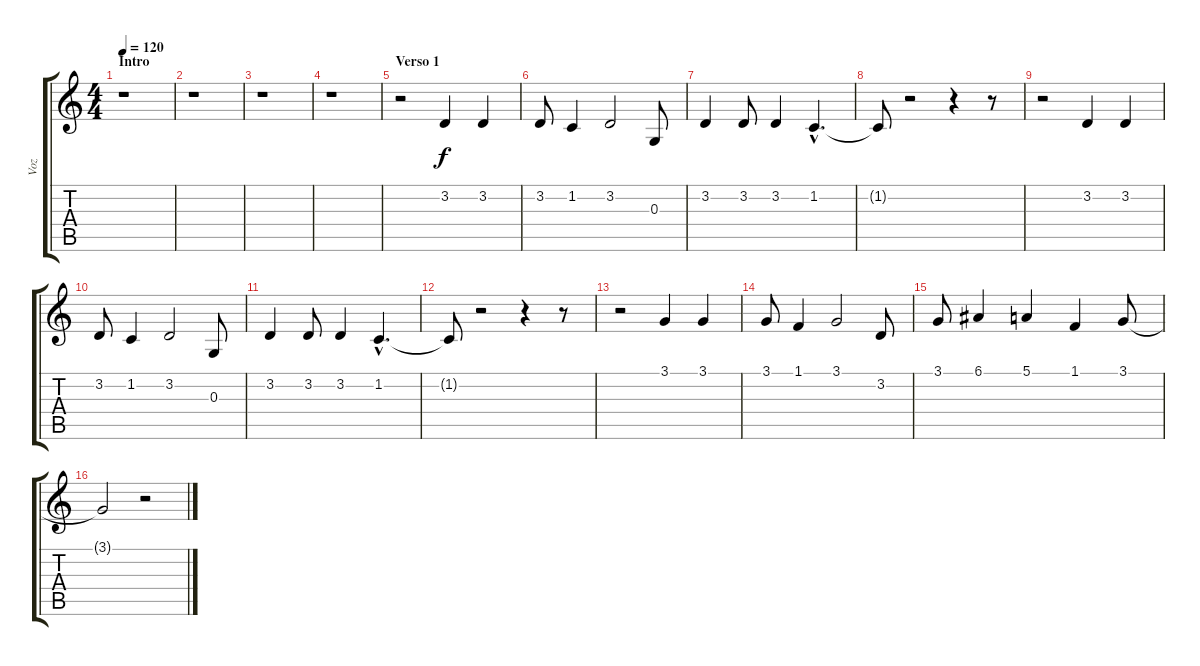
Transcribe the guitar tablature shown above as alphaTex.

\track ("Voz" "Voz") {instrument lead2sawtooth}
\staff {score tabs}
\tuning (E4 B3 G3 D3 A2 E2) {hide}
\ts (4 4)
\section ("" "Intro")
\tempo 120
\clef g2
\ks c
r.1{dy f instrument lead2sawtooth} |
r.1 |
r.1 |
r.1 |
\section ("" "Verso 1")
r.2 3.2.4 3.2.4 |
3.2.8 1.2.4 3.2.2 0.3.8 |
3.2.4 3.2.8 3.2.4 1.2{hac}.4{d} |
1.2{t}.8 r.2 r.4 r.8 |
r.2 3.2.4 3.2.4 |
3.2.8 1.2.4 3.2.2 0.3.8 |
3.2.4 3.2.8 3.2.4 1.2{hac}.4{d} |
1.2{t}.8 r.2 r.4 r.8 |
r.2 3.1.4 3.1.4 |
3.1.8 1.1.4 3.1.2 3.2.8 |
3.1.8 6.1.4 5.1.4 1.1.4 3.1.8 |
3.1{t}.2 r.2
